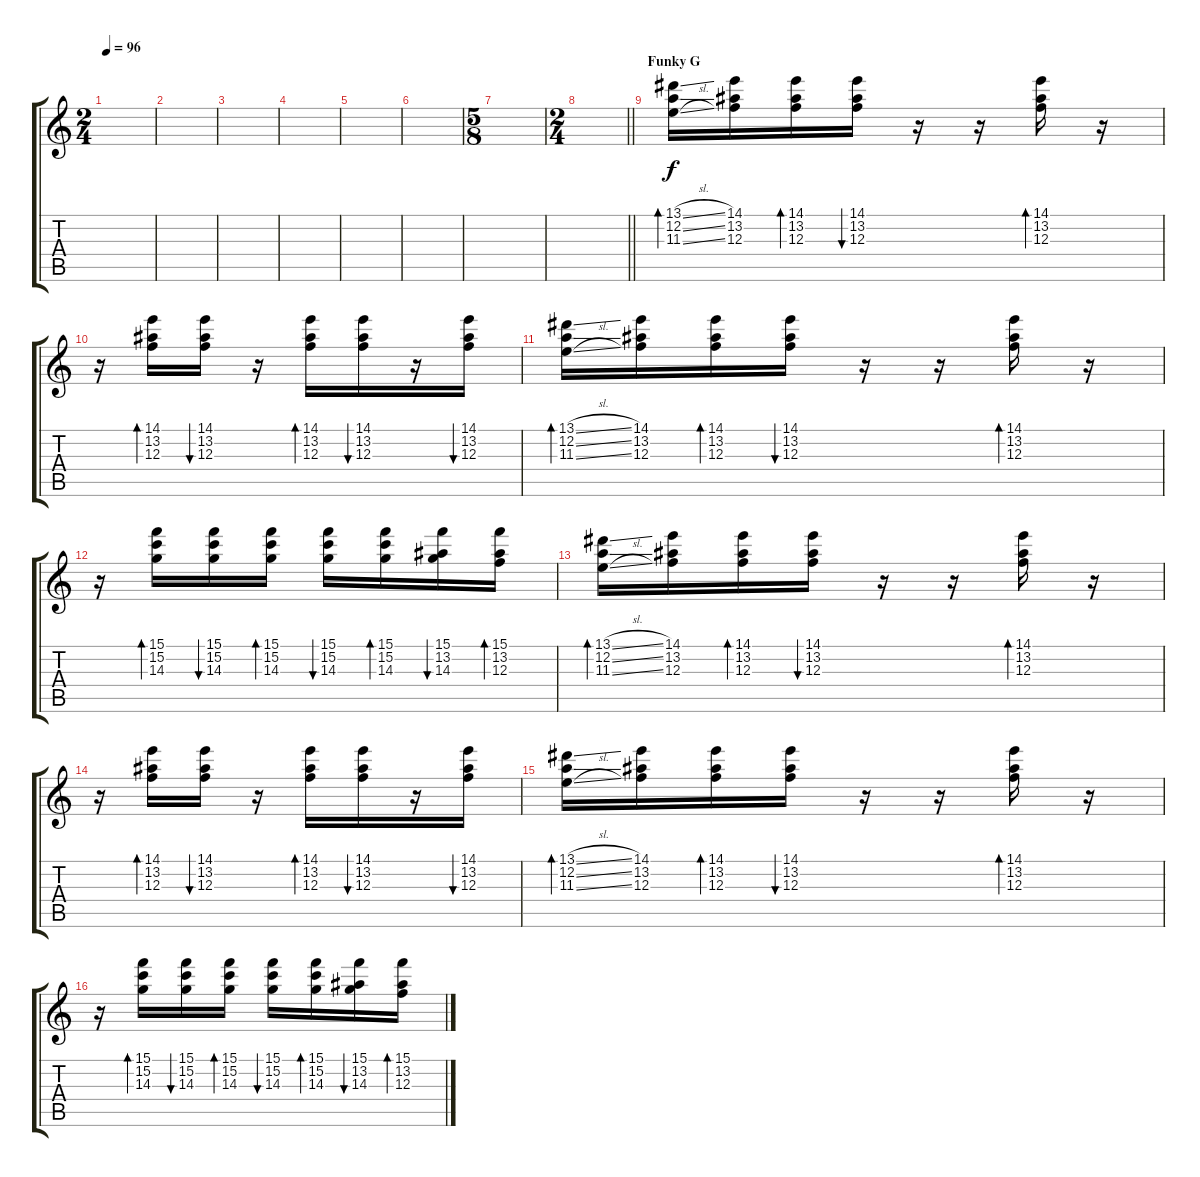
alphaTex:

\track "" {instrument overdrivenguitar}
\staff {score tabs}
\tuning (D4 A3 F3 C3 G2 C2) {hide}
\ts (2 4)
\tempo 96
\clef g2
\ks c
|
|
|
|
|
|
\ts (5 8)
|
\ts (2 4)
\barLineRight lightlight
|
\section ("" "Funky G")
(13.1{sl} 12.2{sl} 11.3{sl}).16{bd 60 instrument electricguitarclean} (14.1 13.2 12.3).16 (14.1 13.2 12.3).16{bd 60} (14.1 13.2 12.3).16{bu 60} r.16 r.16 (14.1 13.2 12.3).16{bd 60} r.16 |
r.16 (14.1 13.2 12.3).16{bd 60} (14.1 13.2 12.3).16{bu 60} r.16 (14.1 13.2 12.3).16{bd 60} (14.1 13.2 12.3).16{bu 60} r.16 (14.1 13.2 12.3).16{bu 60} |
(13.1{sl} 12.2{sl} 11.3{sl}).16{bd 60} (14.1 13.2 12.3).16 (14.1 13.2 12.3).16{bd 60} (14.1 13.2 12.3).16{bu 60} r.16 r.16 (14.1 13.2 12.3).16{bd 60} r.16 |
r.16 (15.1 15.2 14.3).16{bd 60} (15.1 15.2 14.3).16{bu 60} (15.1 15.2 14.3).16{bd 60} (15.1 15.2 14.3).16{bu 60} (15.1 15.2 14.3).16{bd 60} (15.1 13.2 14.3).16{bu 60} (15.1 13.2 12.3).16{bd 60} |
(13.1{sl} 12.2{sl} 11.3{sl}).16{bd 60} (14.1 13.2 12.3).16 (14.1 13.2 12.3).16{bd 60} (14.1 13.2 12.3).16{bu 60} r.16 r.16 (14.1 13.2 12.3).16{bd 60} r.16 |
r.16 (14.1 13.2 12.3).16{bd 60} (14.1 13.2 12.3).16{bu 60} r.16 (14.1 13.2 12.3).16{bd 60} (14.1 13.2 12.3).16{bu 60} r.16 (14.1 13.2 12.3).16{bu 60} |
(13.1{sl} 12.2{sl} 11.3{sl}).16{bd 60} (14.1 13.2 12.3).16 (14.1 13.2 12.3).16{bd 60} (14.1 13.2 12.3).16{bu 60} r.16 r.16 (14.1 13.2 12.3).16{bd 60} r.16 |
r.16 (15.1 15.2 14.3).16{bd 60} (15.1 15.2 14.3).16{bu 60} (15.1 15.2 14.3).16{bd 60} (15.1 15.2 14.3).16{bu 60} (15.1 15.2 14.3).16{bd 60} (15.1 13.2 14.3).16{bu 60} (15.1 13.2 12.3).16{bd 60}
